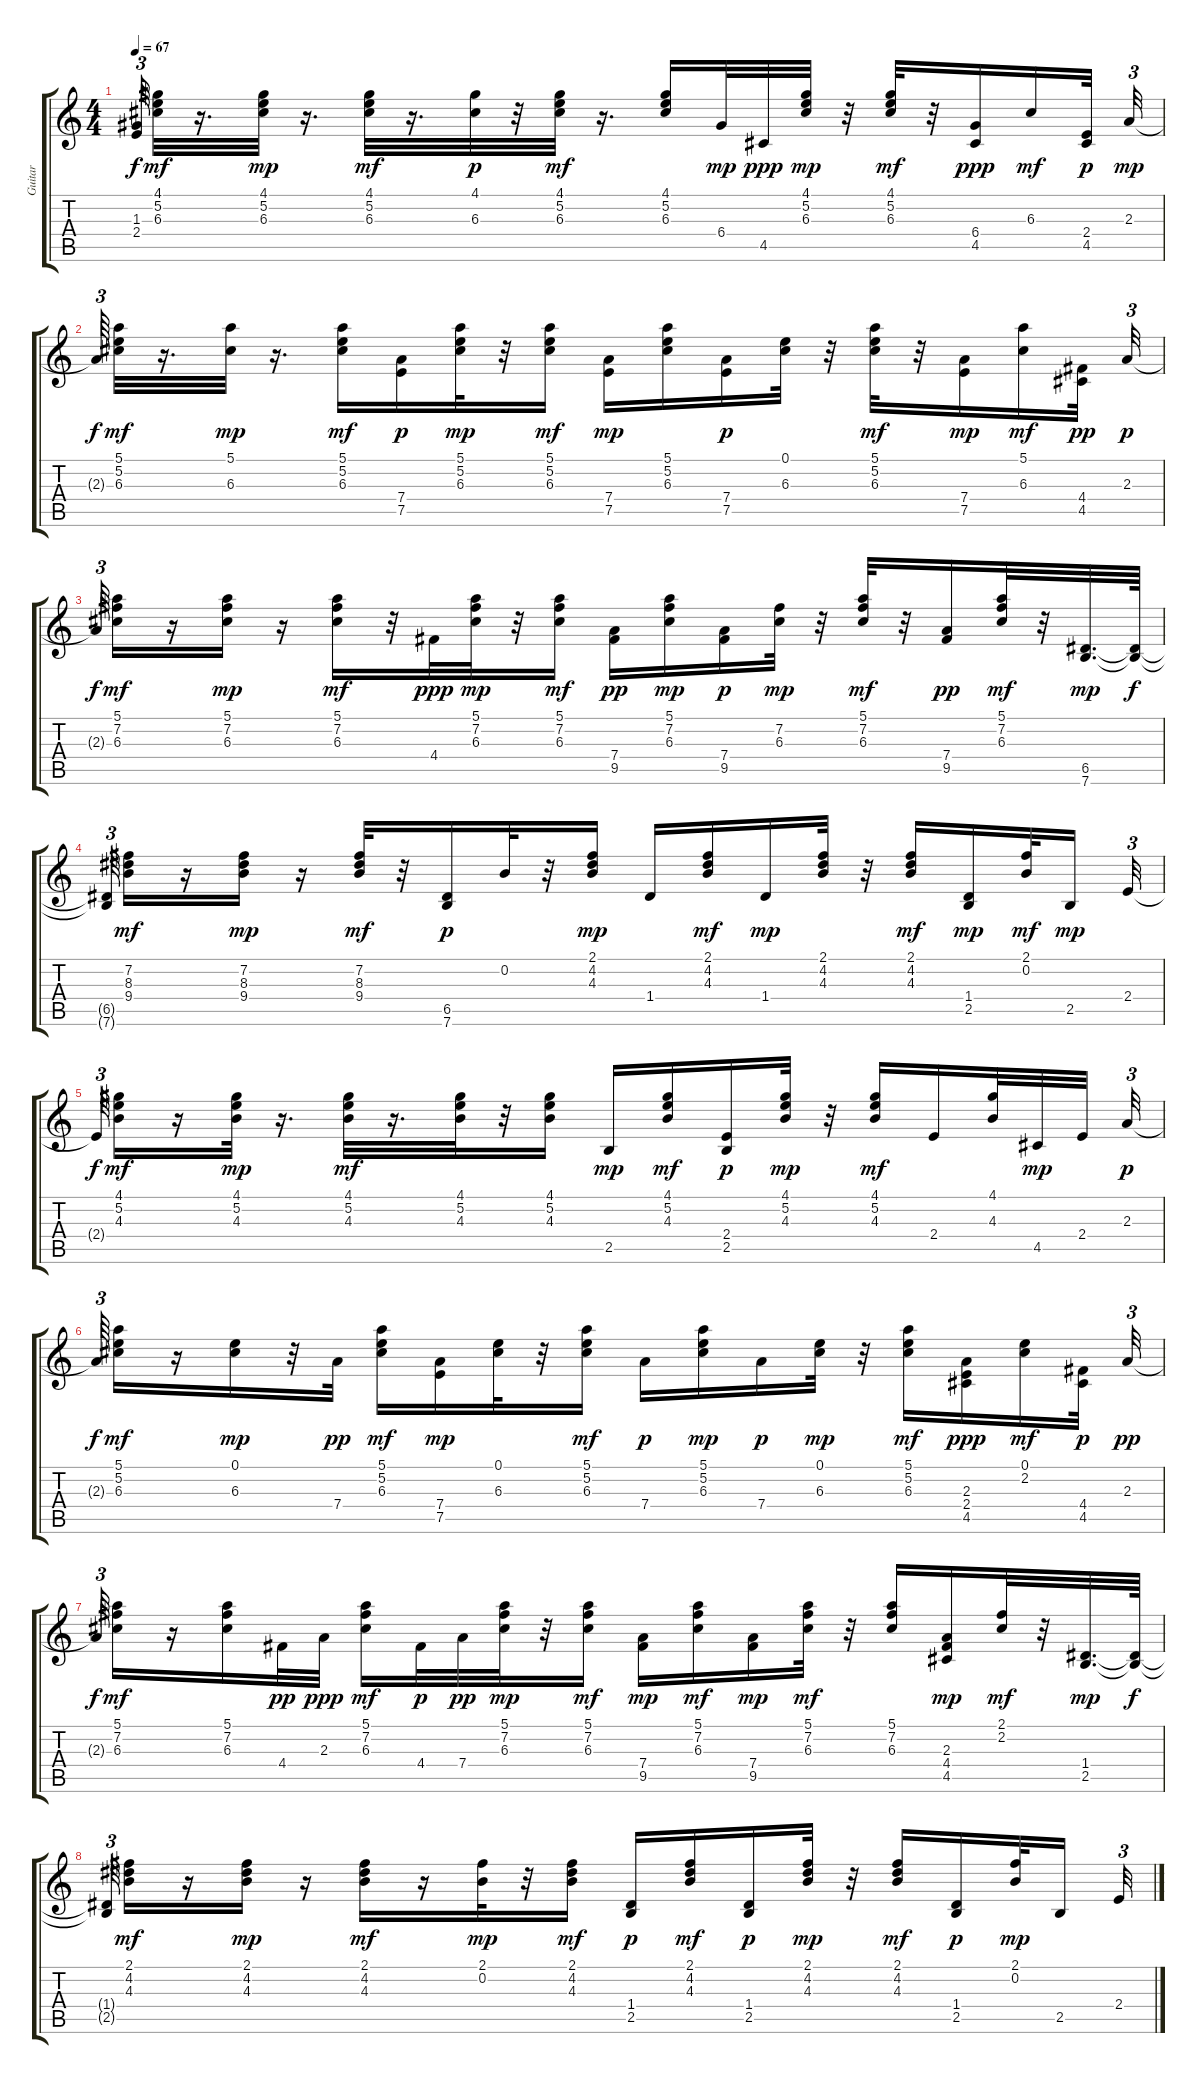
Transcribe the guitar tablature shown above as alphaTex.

\track ("Guitar" "Guitar") {instrument acousticguitarsteel}
\staff {score tabs}
\tuning (E4 B3 G3 D3 A2 E2) {hide}
\ts (4 4)
\tempo 67
\clef g2
\ks c
(1.3{t} 2.4{t}).64{tu (3 2) dy f} (4.1 5.2 6.3).32{dy mf} r.16{d} (4.1 5.2 6.3).32{dy mp} r.16{d} (4.1 5.2 6.3).32{dy mf} r.16{d} (4.1 6.3).32{dy p} r.32 (4.1 5.2 6.3).32{dy mf} r.16{d} (4.1 5.2 6.3).16 6.4.32{dy mp} 4.5.32{dy ppp} (4.1 5.2 6.3).32{dy mp} r.32 (4.1 5.2 6.3).32{dy mf} r.32 (6.4 4.5).16{dy ppp} 6.3.16{dy mf} (2.4 4.5).32{dy p} 2.3.32{tu (3 2) dy mp} |
2.3{t}.64{tu (3 2) dy f} (5.1 5.2 6.3).32{dy mf} r.16{d} (5.1 6.3).32{dy mp} r.16{d} (5.1 5.2 6.3).16{dy mf} (7.4 7.5).16{dy p} (5.1 5.2 6.3).32{dy mp} r.32 (5.1 5.2 6.3).16{dy mf} (7.4 7.5).16{dy mp} (5.1 5.2 6.3).16 (7.4 7.5).16{dy p} (0.1 6.3).32 r.32 (5.1 5.2 6.3).32{dy mf} r.32 (7.4 7.5).16{dy mp} (5.1 6.3).16{dy mf} (4.4 4.5).32{dy pp} 2.3.32{tu (3 2) dy p} |
2.3{t}.64{tu (3 2) dy f} (5.1 7.2 6.3).16{dy mf} r.16 (5.1 7.2 6.3).16{dy mp} r.16 (5.1 7.2 6.3).16{dy mf} r.32 4.4.32{dy ppp} (5.1 7.2 6.3).32{dy mp} r.32 (5.1 7.2 6.3).16{dy mf} (7.4 9.5).16{dy pp} (5.1 7.2 6.3).16{dy mp} (7.4 9.5).16{dy p} (7.2 6.3).32{dy mp} r.32 (5.1 7.2 6.3).32{dy mf} r.32 (7.4 9.5).16{dy pp} (5.1 7.2 6.3).32{dy mf} r.32 (6.5 7.6).32{d dy mp} (6.5{t} 7.6{t}).64{dy f} |
(6.5{t} 7.6{t}).64{tu (3 2)} (7.2 8.3 9.4).16{dy mf} r.16 (7.2 8.3 9.4).16{dy mp} r.16 (7.2 8.3 9.4).32{dy mf} r.32 (6.5 7.6).16{dy p} 0.2.32 r.32 (2.1 4.2 4.3).16{dy mp} 1.4.16 (2.1 4.2 4.3).16{dy mf} 1.4.16{dy mp} (2.1 4.2 4.3).32 r.32 (2.1 4.2 4.3).16{dy mf} (1.4 2.5).16{dy mp} (2.1 0.2).32{dy mf} 2.5.16{dy mp beam splitsecondary} 2.4.32{tu (3 2)} |
2.4{t}.64{tu (3 2) dy f} (4.1 5.2 4.3).16{dy mf} r.16 (4.1 5.2 4.3).32{dy mp} r.16{d} (4.1 5.2 4.3).32{dy mf} r.16{d} (4.1 5.2 4.3).32 r.32 (4.1 5.2 4.3).16 2.5.16{dy mp} (4.1 5.2 4.3).16{dy mf} (2.4 2.5).16{dy p} (4.1 5.2 4.3).32{dy mp} r.32 (4.1 5.2 4.3).16{dy mf} 2.4.16 (4.1 4.3).32 4.5.32{dy mp} 2.4.32{beam splitsecondary} 2.3.32{tu (3 2) dy p} |
2.3{t}.64{tu (3 2) dy f} (5.1 5.2 6.3).16{dy mf} r.16 (0.1 6.3).16{dy mp} r.32 7.4.32{dy pp} (5.1 5.2 6.3).16{dy mf} (7.4 7.5).16{dy mp} (0.1 6.3).32 r.32 (5.1 5.2 6.3).16{dy mf} 7.4.16{dy p} (5.1 5.2 6.3).16{dy mp} 7.4.16{dy p} (0.1 6.3).32{dy mp} r.32 (5.1 5.2 6.3).16{dy mf} (2.3 2.4 4.5).16{dy ppp} (0.1 2.2).16{dy mf} (4.4 4.5).32{dy p} 2.3.32{tu (3 2) dy pp} |
2.3{t}.64{tu (3 2) dy f} (5.1 7.2 6.3).16{dy mf} r.16 (5.1 7.2 6.3).16 4.4.32{dy pp} 2.3.32{dy ppp} (5.1 7.2 6.3).16{dy mf} 4.4.32{dy p} 7.4.32{dy pp} (5.1 7.2 6.3).32{dy mp} r.32 (5.1 7.2 6.3).16{dy mf} (7.4 9.5).16{dy mp} (5.1 7.2 6.3).16{dy mf} (7.4 9.5).16{dy mp} (5.1 7.2 6.3).32{dy mf} r.32 (5.1 7.2 6.3).16 (2.3 4.4 4.5).16{dy mp} (2.1 2.2).32{dy mf} r.32 (1.4 2.5).32{d dy mp} (1.4{t} 2.5{t}).64{dy f} |
(1.4{t} 2.5{t}).64{tu (3 2)} (2.1 4.2 4.3).16{dy mf} r.16 (2.1 4.2 4.3).16{dy mp} r.16 (2.1 4.2 4.3).16{dy mf} r.16 (2.1 0.2).32{dy mp} r.32 (2.1 4.2 4.3).16{dy mf} (1.4 2.5).16{dy p} (2.1 4.2 4.3).16{dy mf} (1.4 2.5).16{dy p} (2.1 4.2 4.3).32{dy mp} r.32 (2.1 4.2 4.3).16{dy mf} (1.4 2.5).16{dy p} (2.1 0.2).32{dy mp} 2.5.16{beam splitsecondary} 2.4.32{tu (3 2)}
